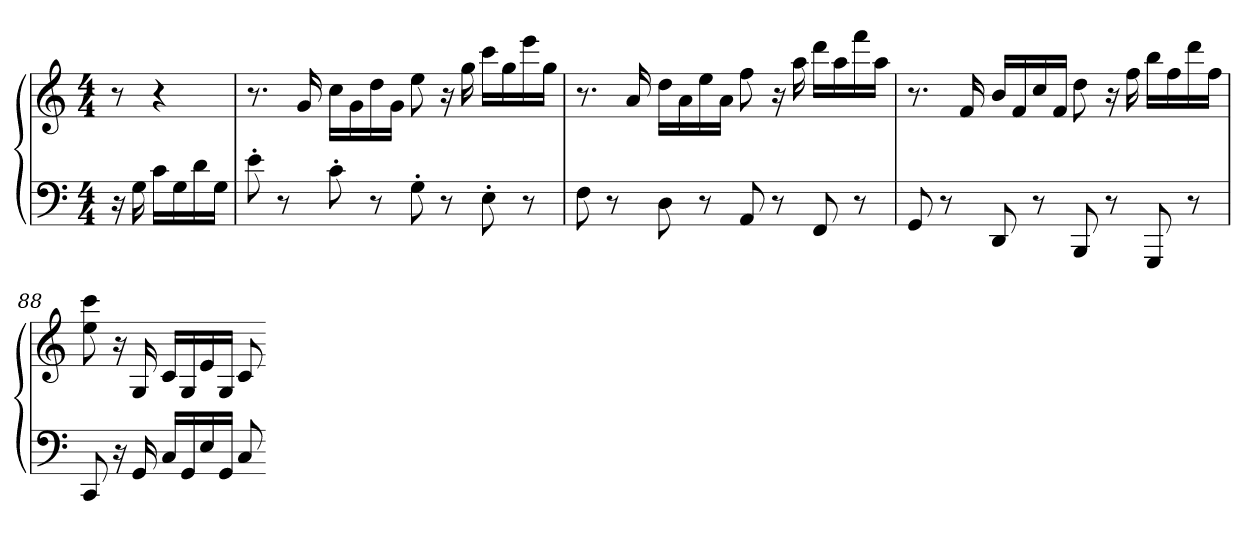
**kern	**kern
*part1	*part1
*staff2	*staff1
*clefF4	*clefG2
*k[]	*k[]
*C:	*C:
*M4/4	*M4/4
=	=
16r	8r
16G	.
16cLL	4r
16G	.
16d	.
16GJJ	.
=85	=85
8e'	8.r
8r	.
.	16g
8c'	16ccLL
.	16g
8r	16dd
.	16gJJ
8G'	8ee
8r	16r
.	16gg
8E'	16cccLL
.	16gg
8r	16eee
.	16ggJJ
=86	=86
8F	8.r
8r	.
.	16a
8D	16ddLL
.	16a
8r	16ee
.	16aJJ
8AA	8ff
8r	16r
.	16aa
8FF	16dddLL
.	16aa
8r	16fff
.	16aaJJ
=87	=87
8GG	8.r
8r	.
.	16f
8DD	16bLL
.	16f
8r	16cc
.	16fJJ
8BBB	8dd
8r	16r
.	16ff
8GGG	16bbLL
.	16ff
8r	16ddd
.	16ffJJ
=88	=88
8CC	8ee 8ccc
16r	16r
16GG	16G
16CLL	16cLL
16GG	16G
16E	16e
16GGJJ	16GJJ
8C	8c
=-	=-
*-	*-
